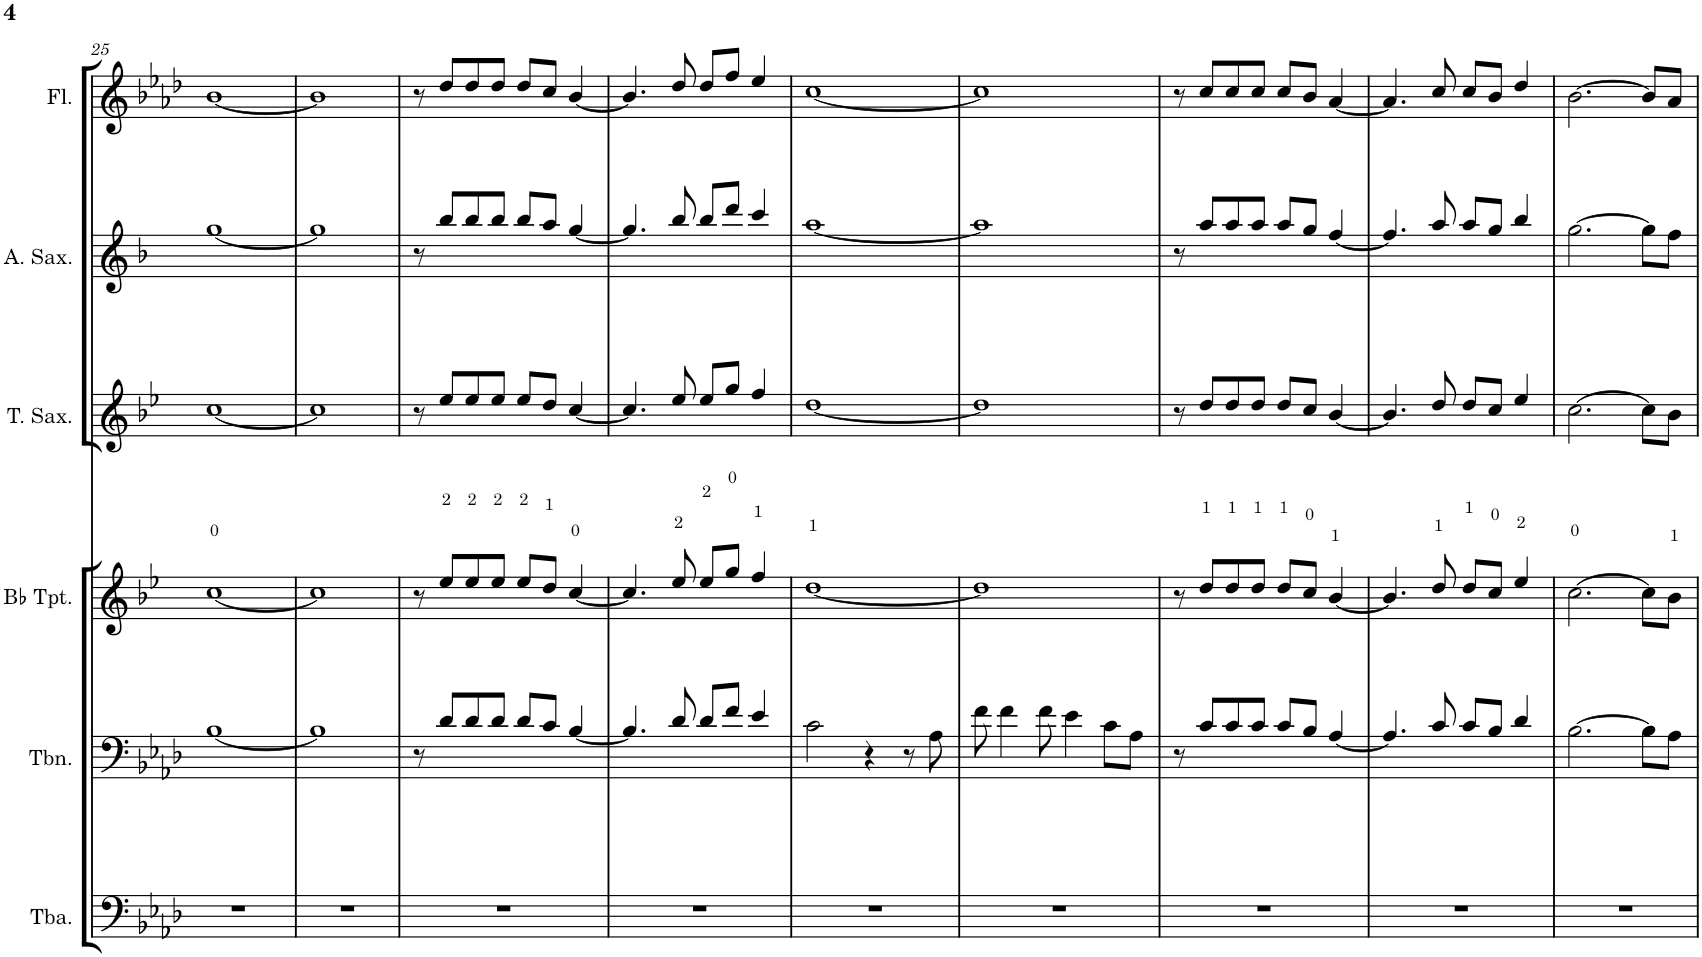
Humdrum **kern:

**kern	**kern	**kern	**kern	**kern	**kern
*part6	*part5	*part4	*part3	*part2	*part1
*staff6	*staff5	*staff4	*staff3	*staff2	*staff1
*I"Tuba	*I"Trombone	*I"Bb Trumpet	*I"Tenor Saxophone	*I"Alto Saxophone	*I"Flute
*I'Tba.	*I'Tbn.	*I'Bb Tpt.	*I'T. Sax.	*I'A. Sax.	*I'Fl.
!!LO:PB:g=z
*clefF4	*clefF4	*clefG2	*clefG2	*clefG2	*clefG2
*	*	*Trd1c2	*Trd8c14	*Trd5c9	*
*k[b-e-a-d-]	*k[b-e-a-d-]	*k[b-e-]	*k[b-e-]	*k[b-]	*k[b-e-a-d-]
*M4/4	*M4/4	*M4/4	*M4/4	*M4/4	*M4/4
=25	=25	=25	=25	=25	=25
1r	[<1B-	[<1cc	[<1cc	[<1gg	[<1b-
=26	=26	=26	=26	=26	=26
1r	1B-]	1cc]	1cc]	1gg]	1b-]
=27	=27	=27	=27	=27	=27
1r	8r	8r	8r	8r	8r
.	8d-/L	8ee-/L	8ee-/L	8bb-/L	8dd-/L
.	8d-/	8ee-/	8ee-/	8bb-/	8dd-/
.	8d-/J	8ee-/J	8ee-/J	8bb-/J	8dd-/J
.	8d-/L	8ee-/L	8ee-/L	8bb-/L	8dd-/L
.	8c/J	8dd/J	8dd/J	8aa/J	8cc/J
.	[<4B-/	[<4cc/	[<4cc/	[<4gg/	[<4b-/
=28	=28	=28	=28	=28	=28
1r	4.B-/]	4.cc/]	4.cc/]	4.gg/]	4.b-/]
.	8d-/	8ee-/	8ee-/	8bb-/	8dd-/
.	8d-/L	8ee-/L	8ee-/L	8bb-/L	8dd-/L
.	8f/J	8gg/J	8gg/J	8ddd/J	8ff/J
.	4e-/	4ff/	4ff/	4ccc/	4ee-/
=29	=29	=29	=29	=29	=29
1r	2c\	[<1dd	[<1dd	[<1aa	[<1cc
.	4r	.	.	.	.
.	8r	.	.	.	.
.	8A-\	.	.	.	.
=30	=30	=30	=30	=30	=30
1r	8f\	1dd]	1dd]	1aa]	1cc]
.	4f\	.	.	.	.
.	8f\	.	.	.	.
.	4e-\	.	.	.	.
.	8c\L	.	.	.	.
.	8A-\J	.	.	.	.
=31	=31	=31	=31	=31	=31
1r	8r	8r	8r	8r	8r
.	8c/L	8dd/L	8dd/L	8aa/L	8cc/L
.	8c/	8dd/	8dd/	8aa/	8cc/
.	8c/J	8dd/J	8dd/J	8aa/J	8cc/J
.	8c/L	8dd/L	8dd/L	8aa/L	8cc/L
.	8B-/J	8cc/J	8cc/J	8gg/J	8b-/J
.	[<4A-/	[<4b-/	[<4b-/	[<4ff/	[<4a-/
=32	=32	=32	=32	=32	=32
1r	4.A-/]	4.b-/]	4.b-/]	4.ff/]	4.a-/]
.	8c/	8dd/	8dd/	8aa/	8cc/
.	8c/L	8dd/L	8dd/L	8aa/L	8cc/L
.	8B-/J	8cc/J	8cc/J	8gg/J	8b-/J
.	4d-/	4ee-/	4ee-/	4bb-/	4dd-/
=33	=33	=33	=33	=33	=33
1r	[2.B-\	[2.cc\	[2.cc\	[2.gg\	[2.b-\
.	8B-\L]	8cc\L]	8cc\L]	8gg\L]	8b-/L]
.	8A-\J	8b-\J	8b-\J	8ff\J	8a-/J
=	=	=	=	=	=
*-	*-	*-	*-	*-	*-
